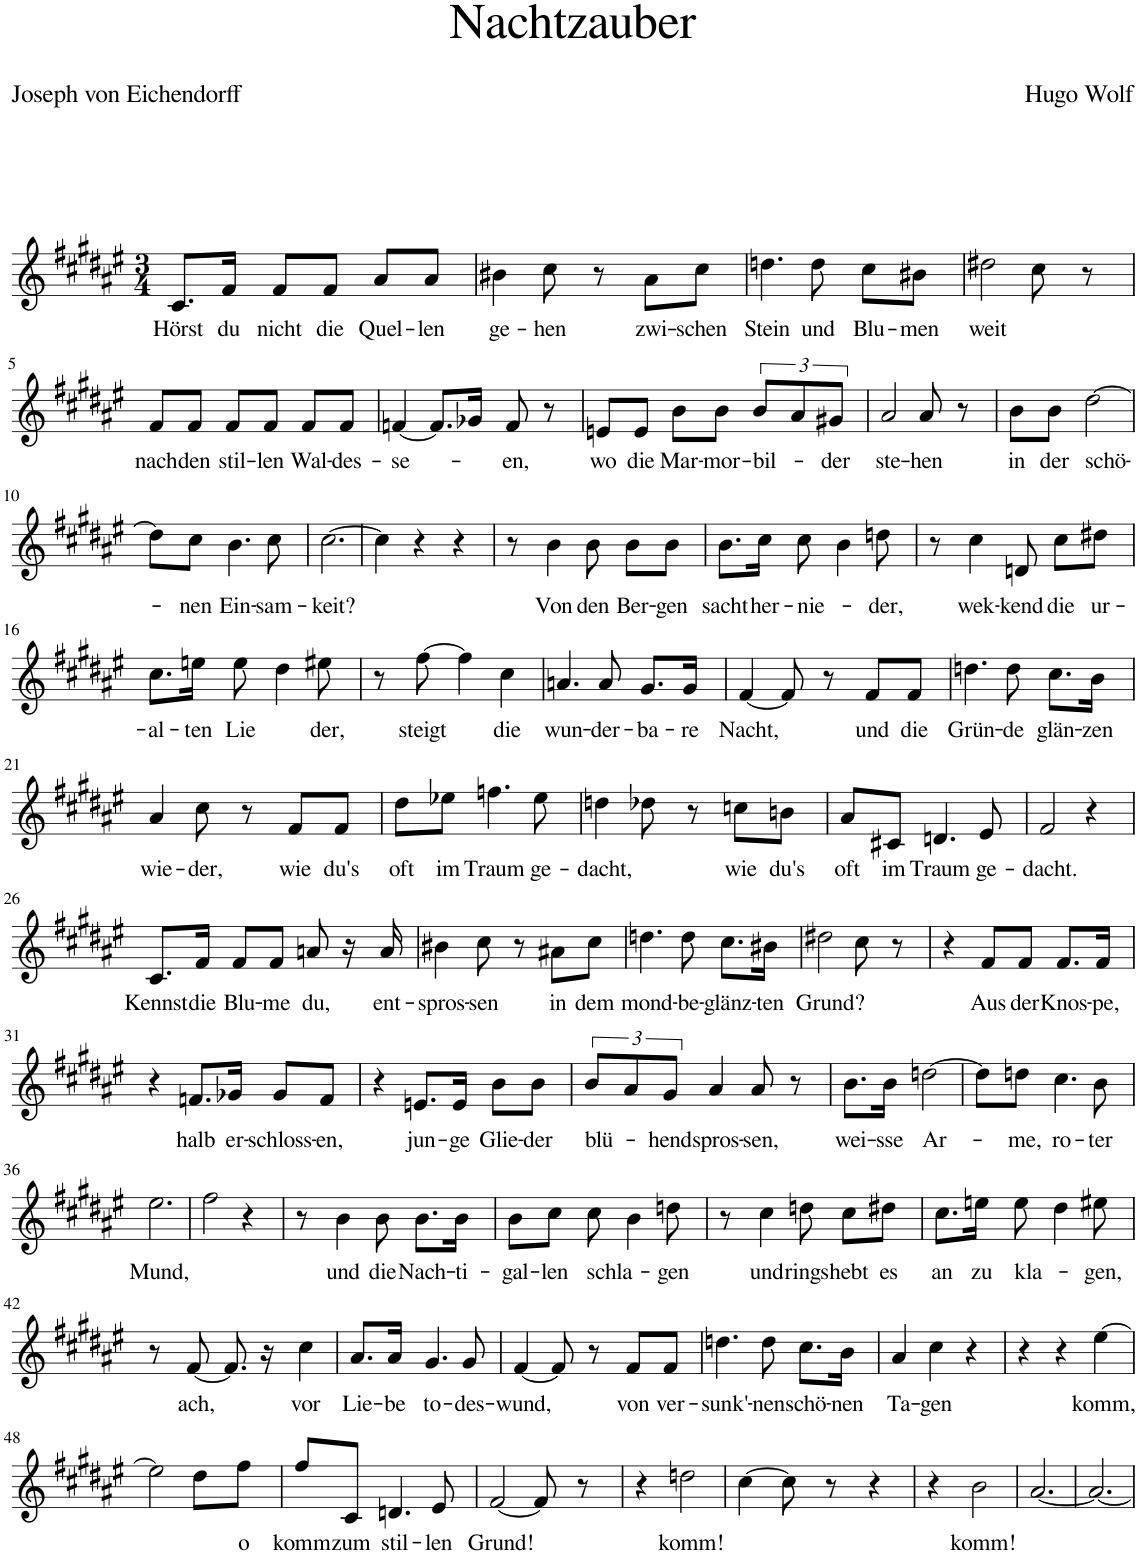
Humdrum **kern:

**kern	**text
*part1	*part1
*staff1	*staff1
*I"Piano	*
*I'Pno	*
*clefG2	*
*k[f#c#g#d#a#e#]	*
*M3/4	*
=1	=1
!	!LO:LY:b
8.c#/L	Hörst
!	!LO:LY:b
16f#/Jk	du
!	!LO:LY:b
8f#/L	nicht
!	!LO:LY:b
8f#/J	die
!	!LO:LY:b
8a#/L	Quel-
!	!LO:LY:b
8a#/J	-len
=2	=2
!	!LO:LY:b
4b#X\	ge-
!	!LO:LY:b
8cc#\	-hen
8r	.
!	!LO:LY:b
8a#\L	zwi-
!	!LO:LY:b
8cc#\J	-schen
=3	=3
!	!LO:LY:b
4.ddn\	Stein
!	!LO:LY:b
8dd\	und
!	!LO:LY:b
8cc#\L	Blu-
!	!LO:LY:b
8b#X\J	-men
=4	=4
!	!LO:LY:b
2dd#X\	weit
8cc#\	.
8r	.
!!LO:LB:g=z
=5	=5
!	!LO:LY:b
8f#/L	nach
!	!LO:LY:b
8f#/J	den
!	!LO:LY:b
8f#/L	stil-
!	!LO:LY:b
8f#/J	-len
!	!LO:LY:b
8f#/L	Wal-
!	!LO:LY:b
8f#/J	-des-
=6	=6
!	!LO:LY:b
[4fn/	-se-
8.f/L]	.
16g-X/Jk	.
!	!LO:LY:b
8f/	-en,
8r	.
=7	=7
!	!LO:LY:b
8en/L	wo
!	!LO:LY:b
8e/J	die
!	!LO:LY:b
8b\L	Mar-
!	!LO:LY:b
8b\J	-mor-
!	!LO:LY:b
12b/L	-bil-
12a#/	.
!	!LO:LY:b
12g#X/J	-der
=8	=8
!	!LO:LY:b
2a#/	ste-
!	!LO:LY:b
8a#/	-hen
8r	.
=9	=9
!	!LO:LY:b
8b\L	in
!	!LO:LY:b
8b\J	der
!	!LO:LY:b
[2dd#\	schö-
!!LO:LB:g=z
=10	=10
8dd#\L]	.
!	!LO:LY:b
8cc#\J	-nen
!	!LO:LY:b
4.b\	Ein-
!	!LO:LY:b
8cc#\	-sam-
=11	=11
!	!LO:LY:b
[2.cc#\	-keit?
=12	=12
4cc#\]	.
4r	.
4r	.
=13	=13
8r	.
!	!LO:LY:b
4b\	Von
!	!LO:LY:b
8b\	den
!	!LO:LY:b
8b\L	Ber-
!	!LO:LY:b
8b\J	-gen
=14	=14
!	!LO:LY:b
8.b\L	sacht
!	!LO:LY:b
16cc#\Jk	her-
!	!LO:LY:b
8cc#\	-nie-
4b\	.
!	!LO:LY:b
8ddn\	-der,
=15	=15
8r	.
!	!LO:LY:b
4cc#\	wek-
!	!LO:LY:b
8dn/	-kend
!	!LO:LY:b
8cc#\L	die
!	!LO:LY:b
8dd#X\J	ur-
!!LO:LB:g=z
=16	=16
!	!LO:LY:b
8.cc#\L	-al-
!	!LO:LY:b
16een\Jk	-ten
!	!LO:LY:b
8ee\	Lie
4dd#\	.
!	!LO:LY:b
8ee#X\	-der,
=17	=17
8r	.
!	!LO:LY:b
[8ff#\	steigt
4ff#\]	.
!	!LO:LY:b
4cc#\	die
=18	=18
!	!LO:LY:b
4.an/	wun-
!	!LO:LY:b
8a/	-der-
!	!LO:LY:b
8.g#/L	-ba-
!	!LO:LY:b
16g#/Jk	-re
=19	=19
!	!LO:LY:b
[4f#/	Nacht,
8f#/]	.
8r	.
!	!LO:LY:b
8f#/L	und
!	!LO:LY:b
8f#/J	die
=20	=20
!	!LO:LY:b
4.ddn\	Grün-
!	!LO:LY:b
8dd\	-de
!	!LO:LY:b
8.cc#\L	glän-
!	!LO:LY:b
16b\Jk	-zen
!!LO:LB:g=z
=21	=21
!	!LO:LY:b
4a#/	wie-
!	!LO:LY:b
8cc#\	-der,
8r	.
!	!LO:LY:b
8f#/L	wie
!	!LO:LY:b
8f#/J	du's
=22	=22
!	!LO:LY:b
8dd#\L	oft
!	!LO:LY:b
8ee-X\J	im
!	!LO:LY:b
4.ffn\	Traum
!	!LO:LY:b
8ee-\	ge-
=23	=23
!	!LO:LY:b
4ddn\	-dacht,
8dd-X\	.
8r	.
!	!LO:LY:b
8ccn\L	wie
!	!LO:LY:b
8bn\J	du's
=24	=24
!	!LO:LY:b
8a#/L	oft
!	!LO:LY:b
8c#X/J	im
!	!LO:LY:b
4.dn/	Traum
!	!LO:LY:b
8e#/	ge-
=25	=25
!	!LO:LY:b
2f#/	-dacht.
4r	.
!!LO:LB:g=z
=26	=26
!	!LO:LY:b
8.c#/L	Kennst
!	!LO:LY:b
16f#/Jk	die
!	!LO:LY:b
8f#/L	Blu-
!	!LO:LY:b
8f#/J	-me
!	!LO:LY:b
8an/	du,
16r	.
!	!LO:LY:b
16a/	ent-
=27	=27
!	!LO:LY:b
4b#X\	-spros-
!	!LO:LY:b
8cc#\	-sen
8r	.
!	!LO:LY:b
8a#X\L	in
!	!LO:LY:b
8cc#\J	dem
=28	=28
!	!LO:LY:b
4.ddn\	mond-
!	!LO:LY:b
8dd\	-be-
!	!LO:LY:b
8.cc#\L	-glänz-
!	!LO:LY:b
16b#X\Jk	-ten
=29	=29
!	!LO:LY:b
2dd#X\	Grund?
8cc#\	.
8r	.
=30	=30
4r	.
!	!LO:LY:b
8f#/L	Aus
!	!LO:LY:b
8f#/J	der
!	!LO:LY:b
8.f#/L	Knos-
!	!LO:LY:b
16f#/Jk	-pe,
!!LO:LB:g=z
=31	=31
4r	.
!	!LO:LY:b
8.fn/L	halb
!	!LO:LY:b
16g-X/Jk	er-
!	!LO:LY:b
8g-/L	-schloss-
!	!LO:LY:b
8f/J	-en,
=32	=32
4r	.
!	!LO:LY:b
8.en/L	jun-
!	!LO:LY:b
16e/Jk	-ge
!	!LO:LY:b
8b\L	Glie-
!	!LO:LY:b
8b\J	-der
=33	=33
!	!LO:LY:b
12b/L	blü-
12a#/	.
!	!LO:LY:b
12g#/J	-hend
!	!LO:LY:b
4a#/	spros-
!	!LO:LY:b
8a#/	-sen,
8r	.
=34	=34
!	!LO:LY:b
8.b\L	wei-
!	!LO:LY:b
16b\Jk	-sse
!	!LO:LY:b
[2ddn\	Ar-
=35	=35
8dd\L]	.
!	!LO:LY:b
8ddn\J	-me,
!	!LO:LY:b
4.cc#\	ro-
!	!LO:LY:b
8b\	-ter
!!LO:LB:g=z
=36	=36
!	!LO:LY:b
2.ee#\	Mund,
=37	=37
2ff#\	.
4r	.
=38	=38
8r	.
!	!LO:LY:b
4b\	und
!	!LO:LY:b
8b\	die
!	!LO:LY:b
8.b\L	Nach-
!	!LO:LY:b
16b\Jk	-ti-
=39	=39
!	!LO:LY:b
8b\L	-gal-
!	!LO:LY:b
8cc#\J	-len
!	!LO:LY:b
8cc#\	schla-
4b\	.
!	!LO:LY:b
8ddn\	-gen
=40	=40
8r	.
!	!LO:LY:b
4cc#\	und
!	!LO:LY:b
8ddn\	rings
!	!LO:LY:b
8cc#\L	hebt
!	!LO:LY:b
8dd#X\J	es
=41	=41
!	!LO:LY:b
8.cc#\L	an
!	!LO:LY:b
16een\Jk	zu
!	!LO:LY:b
8ee\	kla-
4dd#\	.
!	!LO:LY:b
8ee#X\	-gen,
!!LO:LB:g=z
=42	=42
8r	.
!	!LO:LY:b
[8f#/	ach,
8.f#/]	.
16r	.
!	!LO:LY:b
4cc#\	vor
=43	=43
!	!LO:LY:b
8.a#/L	Lie-
!	!LO:LY:b
16a#/Jk	-be
!	!LO:LY:b
4.g#/	to-
!	!LO:LY:b
8g#/	-des-
=44	=44
!	!LO:LY:b
[4f#/	-wund,
8f#/]	.
8r	.
!	!LO:LY:b
8f#/L	von
!	!LO:LY:b
8f#/J	ver-
=45	=45
!	!LO:LY:b
4.ddn\	-sunk'-
!	!LO:LY:b
8dd\	-nen
!	!LO:LY:b
8.cc#\L	schö-
!	!LO:LY:b
16b\Jk	-nen
=46	=46
!	!LO:LY:b
4a#/	Ta-
!	!LO:LY:b
4cc#\	-gen
4r	.
=47	=47
4r	.
4r	.
!	!LO:LY:b
[4ee#\	komm,
!!LO:LB:g=z
=48	=48
2ee#\]	.
8dd#\L	.
!	!LO:LY:b
8ff#\J	o
=49	=49
!	!LO:LY:b
8ff#/L	komm
!	!LO:LY:b
8c#/J	zum
!	!LO:LY:b
4.dn/	stil-
!	!LO:LY:b
8e#/	-len
=50	=50
!	!LO:LY:b
[2f#/	Grund!
8f#/]	.
8r	.
=51	=51
4r	.
!	!LO:LY:b
2ddn\	komm!
=52	=52
[4cc#\	.
8cc#\]	.
8r	.
4r	.
=53	=53
4r	.
!	!LO:LY:b
2b\	komm!
=54	=54
[2.a#/	.
=55	=55
2.a#/_	.
=	=
*-	*-
